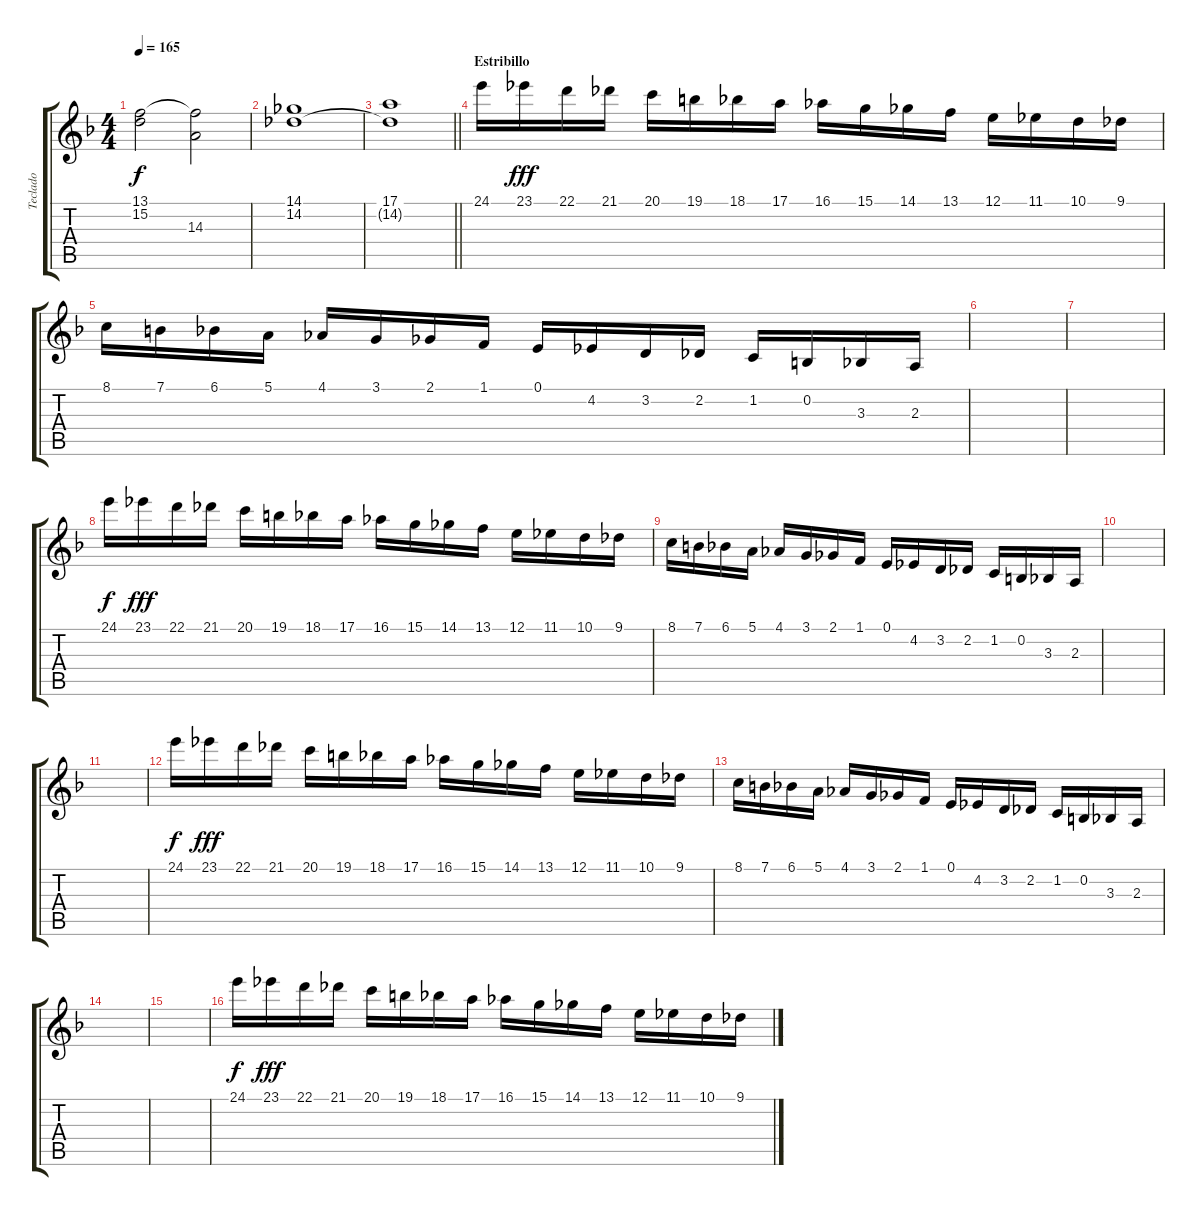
\track ("Teclado" "Teclado") {instrument stringensemble1}
\staff {score tabs}
\tuning (E4 B3 G3 D3 A2 D2) {hide}
\ts (4 4)
\tempo 165
\clef g2
\ks f
(13.1 15.2).2{dy f} (13.1{t} 14.3).2 |
(14.1 14.2).1 |
\barLineRight lightlight
(17.1 14.2{t}).1 |
\section ("" "Estribillo")
24.1.16 23.1.16{dy fff} 22.1.16 21.1.16 20.1.16 19.1.16 18.1.16 17.1.16 16.1.16 15.1.16 14.1.16 13.1.16 12.1.16 11.1.16 10.1.16 9.1.16 |
8.1.16 7.1.16 6.1.16 5.1.16 4.1.16 3.1.16 2.1.16 1.1.16 0.1.16 4.2.16 3.2.16 2.2.16 1.2.16 0.2.16 3.3.16 2.3.16 |
|
|
24.1.16{dy f} 23.1.16{dy fff} 22.1.16 21.1.16 20.1.16 19.1.16 18.1.16 17.1.16 16.1.16 15.1.16 14.1.16 13.1.16 12.1.16 11.1.16 10.1.16 9.1.16 |
8.1.16 7.1.16 6.1.16 5.1.16 4.1.16 3.1.16 2.1.16 1.1.16 0.1.16 4.2.16 3.2.16 2.2.16 1.2.16 0.2.16 3.3.16 2.3.16 |
|
|
24.1.16{dy f} 23.1.16{dy fff} 22.1.16 21.1.16 20.1.16 19.1.16 18.1.16 17.1.16 16.1.16 15.1.16 14.1.16 13.1.16 12.1.16 11.1.16 10.1.16 9.1.16 |
8.1.16 7.1.16 6.1.16 5.1.16 4.1.16 3.1.16 2.1.16 1.1.16 0.1.16 4.2.16 3.2.16 2.2.16 1.2.16 0.2.16 3.3.16 2.3.16 |
|
|
24.1.16{dy f} 23.1.16{dy fff} 22.1.16 21.1.16 20.1.16 19.1.16 18.1.16 17.1.16 16.1.16 15.1.16 14.1.16 13.1.16 12.1.16 11.1.16 10.1.16 9.1.16
